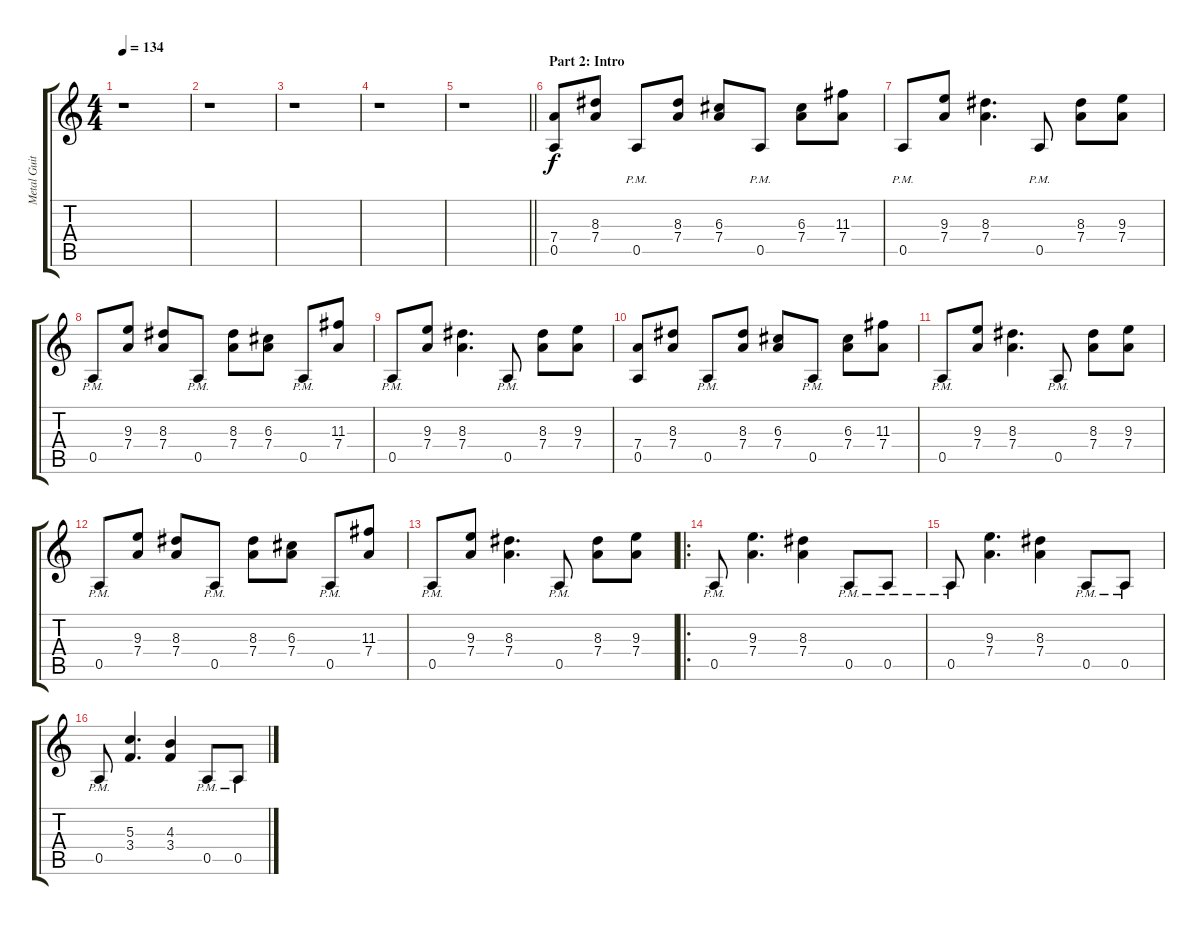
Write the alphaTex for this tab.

\track ("Metal Guitar 2" "Metal Guit") {instrument distortionguitar}
\staff {score tabs}
\tuning (E4 B3 G3 D3 A2 E2) {hide}
\ts (4 4)
\tempo 134
\clef g2
\ks c
r.1{dy f} |
r.1 |
r.1 |
r.1 |
\barLineRight lightlight
r.1 |
\section ("" "Part 2: Intro")
(7.4 0.5).8 (8.3 7.4).8 0.5{pm}.8 (8.3 7.4).8 (6.3 7.4).8 0.5{pm}.8 (6.3 7.4).8 (11.3 7.4).8 |
0.5{pm}.8 (9.3 7.4).8 (8.3 7.4).4{d} 0.5{pm}.8 (8.3 7.4).8 (9.3 7.4).8 |
0.5{pm}.8 (9.3 7.4).8 (8.3 7.4).8 0.5{pm}.8 (8.3 7.4).8 (6.3 7.4).8 0.5{pm}.8 (11.3 7.4).8 |
0.5{pm}.8 (9.3 7.4).8 (8.3 7.4).4{d} 0.5{pm}.8 (8.3 7.4).8 (9.3 7.4).8 |
(7.4 0.5).8 (8.3 7.4).8 0.5{pm}.8 (8.3 7.4).8 (6.3 7.4).8 0.5{pm}.8 (6.3 7.4).8 (11.3 7.4).8 |
0.5{pm}.8 (9.3 7.4).8 (8.3 7.4).4{d} 0.5{pm}.8 (8.3 7.4).8 (9.3 7.4).8 |
0.5{pm}.8 (9.3 7.4).8 (8.3 7.4).8 0.5{pm}.8 (8.3 7.4).8 (6.3 7.4).8 0.5{pm}.8 (11.3 7.4).8 |
0.5{pm}.8 (9.3 7.4).8 (8.3 7.4).4{d} 0.5{pm}.8 (8.3 7.4).8 (9.3 7.4).8 |
\ro
0.5{pm}.8 (9.3 7.4).4{d} (8.3 7.4).4 0.5{pm}.8 0.5{pm}.8 |
0.5{pm}.8 (9.3 7.4).4{d} (8.3 7.4).4 0.5{pm}.8 0.5{pm}.8 |
0.5{pm}.8 (5.3 3.4).4{d} (4.3 3.4).4 0.5{pm}.8 0.5{pm}.8
